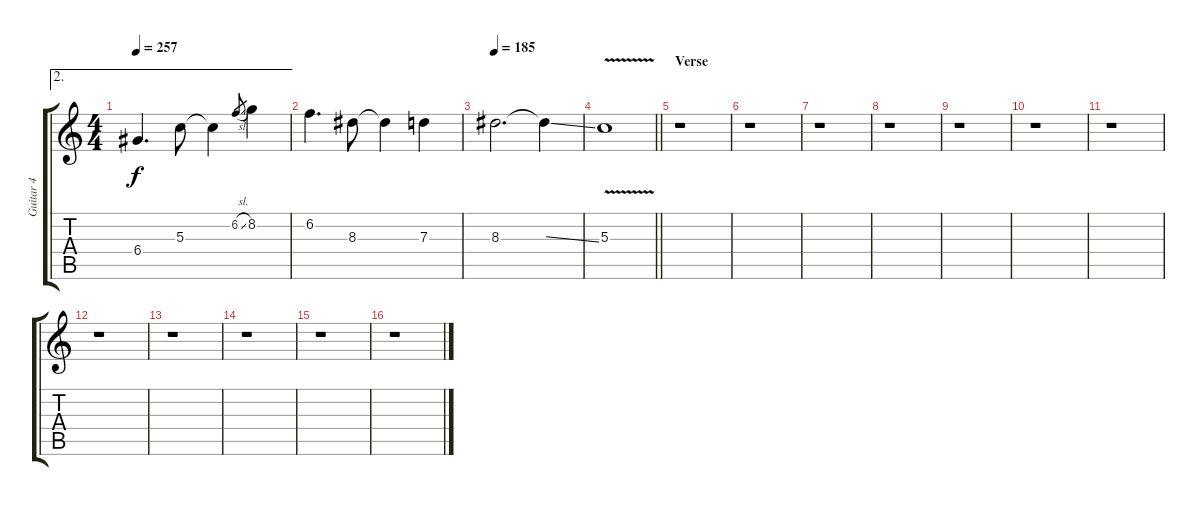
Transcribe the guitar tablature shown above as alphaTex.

\track ("Guitar 4" "Guitar 4") {instrument distortionguitar}
\staff {score tabs}
\tuning (E4 B3 G3 D3 A2 D2) {hide}
\ae 2
\ts (4 4)
\tempo 257
\clef g2
\ks c
6.4.4{d dy f} 5.3.8 5.3{t}.4 6.2{sl}.8{gr} 8.2.4 |
6.2.4{d} 8.3.8 8.3{t}.4 7.3.4 |
\tempo 185
8.3.2{d} 8.3{ss t}.4 |
\barLineRight lightlight
5.3{v}.1 |
\section ("" "Verse")
r.1 |
r.1 |
r.1 |
r.1 |
r.1 |
r.1 |
r.1 |
r.1 |
r.1 |
r.1 |
r.1 |
r.1
